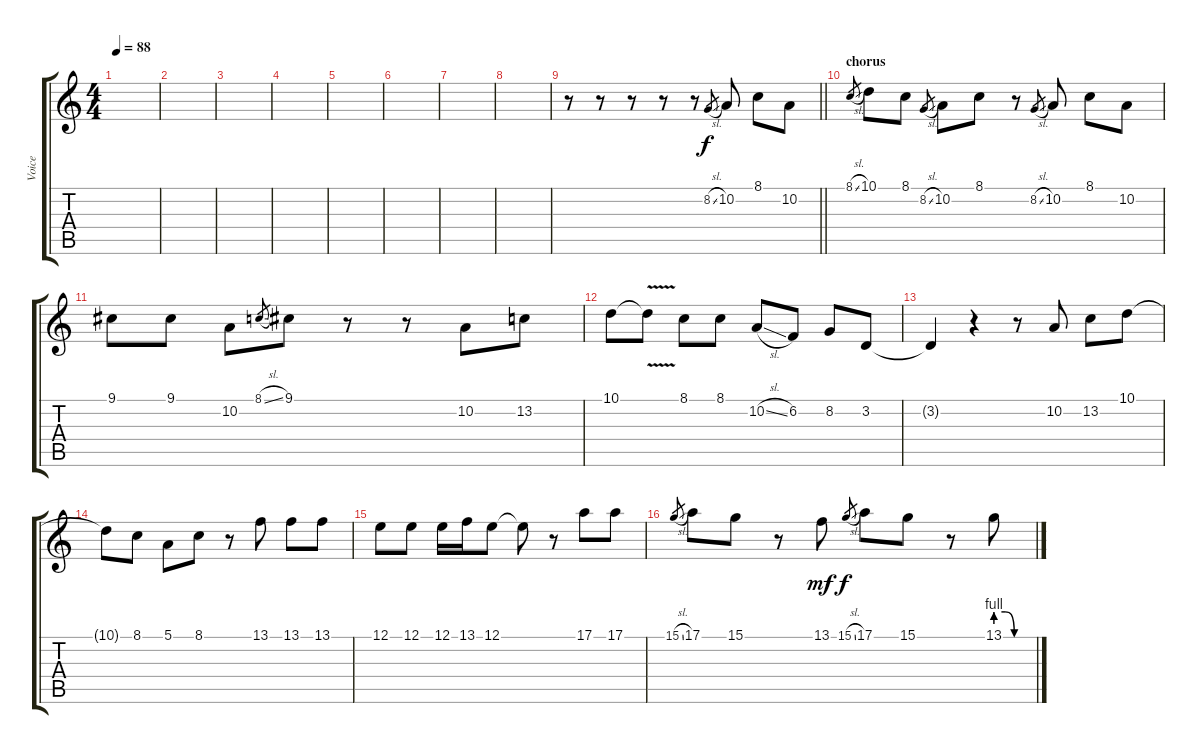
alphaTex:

\track ("Voice" "Voice") {instrument altosax}
\staff {score tabs}
\tuning (E4 B3 G3 D3 A2 E2) {hide}
\ts (4 4)
\tempo 88
\clef g2
\ks c
|
|
|
|
|
|
|
|
\barLineRight lightlight
r.8 r.8 r.8 r.8 r.8 8.2{sl}.8{gr} 10.2.8 8.1.8 10.2.8 |
\section ("" "chorus ")
8.1{sl}.8{gr} 10.1.8 8.1.8 8.2{sl}.8{gr} 10.2.8 8.1.8 r.8 8.2{sl}.8{gr} 10.2.8 8.1.8 10.2.8 |
9.1.8 9.1.8 10.2.8 8.1{sl}.8{gr} 9.1.8 r.8 r.8 10.2.8 13.2.8 |
10.1.8 10.1{v t}.8 8.1.8 8.1.8 10.2{sl}.8 6.2.8 8.2.8 3.2.8 |
3.2{t}.4 r.4 r.8 10.2.8 13.2.8 10.1.8 |
10.1{t}.8 8.1.8 5.1.8 8.1.8 r.8 13.1.8 13.1.8 13.1.8 |
12.1.8 12.1.8 12.1.16 13.1.16 12.1.8 12.1{t}.8 r.8 17.1.8 17.1.8 |
15.1{sl}.8{gr} 17.1.8 15.1.8 r.8 13.1.8{dy mf} 15.1{sl}.8{gr dy f} 17.1.8 15.1.8 r.8 13.1{be (custom 0 4 15 4 30 0 60 0)}.8
